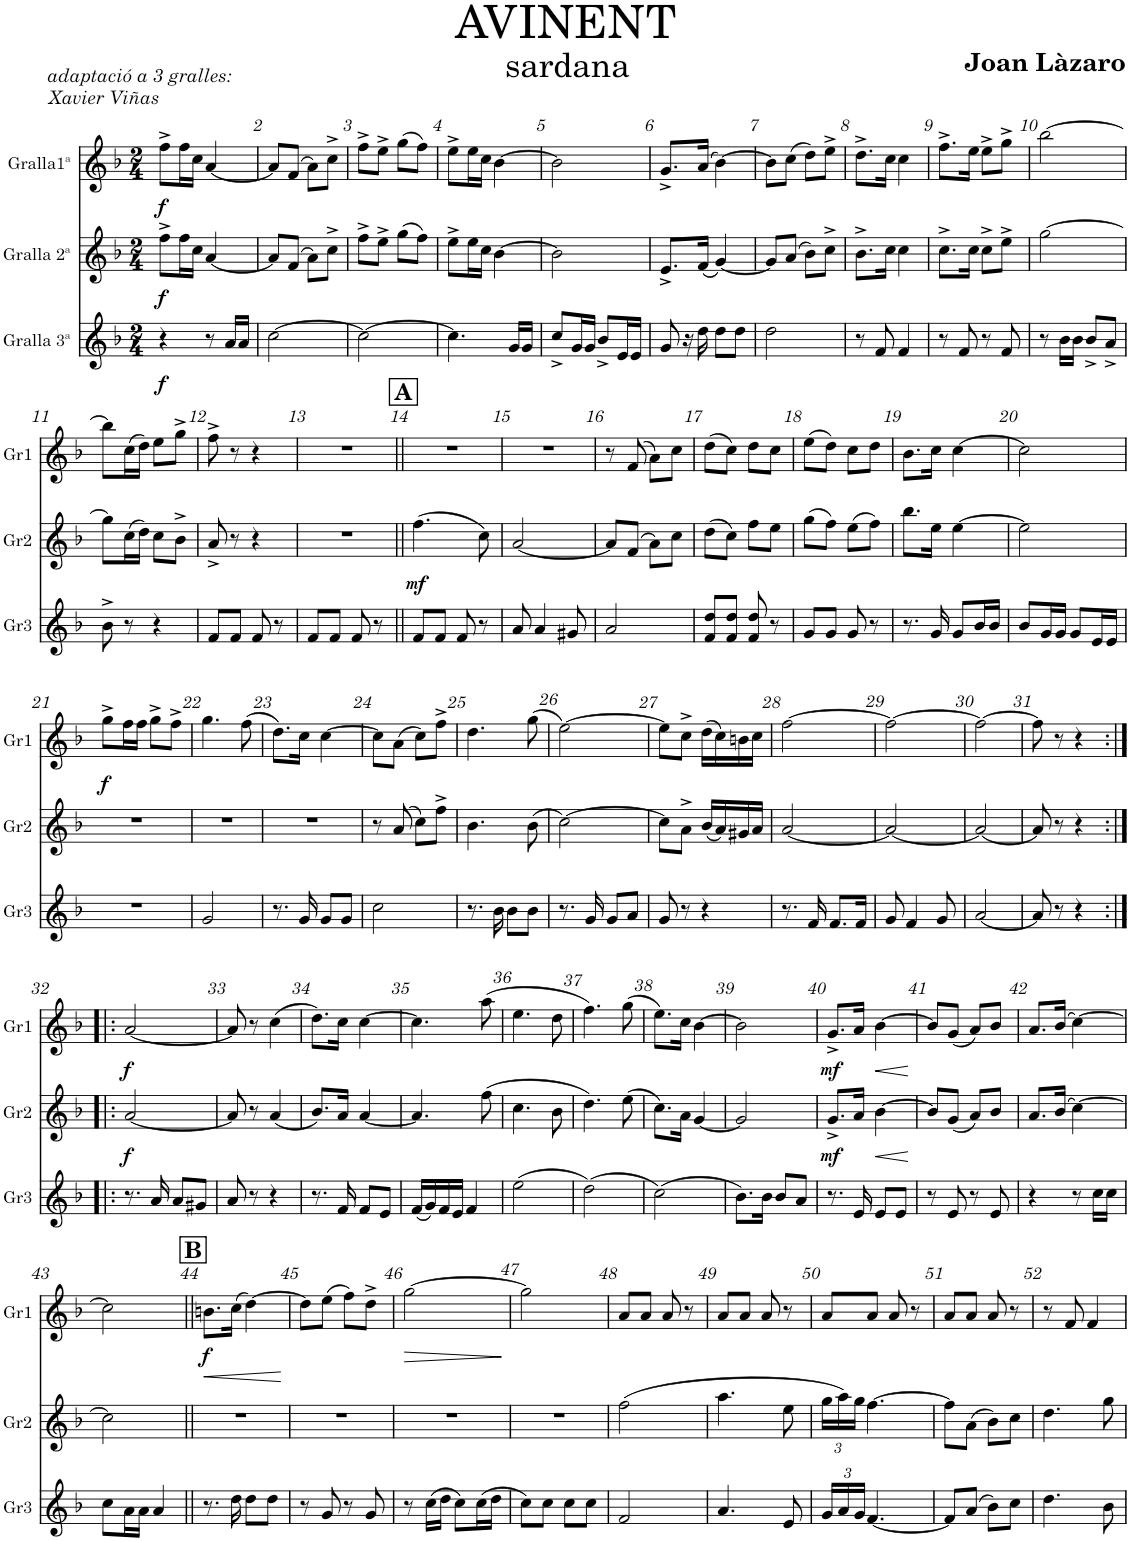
**kern	**dynam	**kern	**dynam	**kern	**dynam
*part3	*part3	*part2	*part2	*part1	*part1
*staff3	*staff3	*staff2	*staff2	*staff1	*staff1
*I"Gralla 3ª	*	*I"Gralla 2ª	*	*I"Gralla1ª	*
*I'Gr3	*	*I'Gr2	*	*I'Gr1	*
*clefG2	*	*clefG2	*	*clefG2	*
*k[b-]	*	*k[b-]	*	*k[b-]	*
*M2/4	*	*M2/4	*	*M2/4	*
=1	=1	=1	=1	=1	=1
!	!LO:DY:b	!	!LO:DY:b	!	!LO:DY:b
4r	f	8ff^\L	f	8ff^\L	f
.	.	16ff\L	.	16ff\L	.
.	.	16cc\JJ	.	16cc\JJ	.
8r	.	[4a/	.	[4a/	.
16a/LL	.	.	.	.	.
16a/JJ	.	.	.	.	.
=2	=2	=2	=2	=2	=2
[2cc\	.	8a/L]	.	8a/L]	.
.	.	(8f/J	.	(8f/J	.
.	.	8a\L)	.	8a\L)	.
.	.	8cc^\J	.	8cc^\J	.
=3	=3	=3	=3	=3	=3
2cc\_	.	8ff^\L	.	8ff^\L	.
.	.	8ee^\J	.	8ee^\J	.
.	.	(8gg\L	.	(8gg\L	.
.	.	8ff\J)	.	8ff\J)	.
=4	=4	=4	=4	=4	=4
4.cc\]	.	8ee^\L	.	8ee^\L	.
.	.	16ee\L	.	16ee\L	.
.	.	16cc\JJ	.	16cc\JJ	.
.	.	[4b-\	.	[4b-\	.
16g/LL	.	.	.	.	.
16g/JJ	.	.	.	.	.
=5	=5	=5	=5	=5	=5
8cc^/L	.	2b-\]	.	2b-\]	.
16g/L	.	.	.	.	.
16g/JJ	.	.	.	.	.
8b-^/L	.	.	.	.	.
16e/L	.	.	.	.	.
16e/JJ	.	.	.	.	.
=6	=6	=6	=6	=6	=6
8g/	.	8.e^/L	.	8.g^/L	.
16r	.	.	.	.	.
16dd\	.	(16f/Jk	.	(16a/Jk	.
8dd\L	.	[4g/)	.	[4b-\)	.
8dd\J	.	.	.	.	.
=7	=7	=7	=7	=7	=7
2dd\	.	8g/L]	.	8b-\L]	.
.	.	(8a/J	.	(8cc\J	.
.	.	8b-\L)	.	8dd\L)	.
.	.	8cc^\J	.	8ee^\J	.
=8	=8	=8	=8	=8	=8
8r	.	8.b-^\L	.	8.dd^\L	.
8f/	.	.	.	.	.
.	.	16cc\Jk	.	16cc\Jk	.
4f/	.	4cc\	.	4cc\	.
=9	=9	=9	=9	=9	=9
8r	.	8.cc^\L	.	8.ff^\L	.
8f/	.	.	.	.	.
.	.	16cc\Jk	.	16ee\Jk	.
8r	.	8cc^\L	.	8ee^\L	.
8f/	.	8ee^\J	.	8gg^\J	.
=10	=10	=10	=10	=10	=10
8r	.	[2gg\	.	[2bb-\	.
16b-\LL	.	.	.	.	.
16b-\JJ	.	.	.	.	.
8b-^/L	.	.	.	.	.
8a^/J	.	.	.	.	.
!!LO:LB:g=z
=11	=11	=11	=11	=11	=11
8b-^\	.	8gg\L]	.	8bb-\L]	.
8r	.	(16cc\L	.	(16cc\L	.
.	.	16dd\JJ)	.	16dd\JJ)	.
4r	.	8cc\L	.	8ee\L	.
.	.	8b-^\J	.	8gg^\J	.
=12	=12	=12	=12	=12	=12
8f/L	.	8a^/	.	8ff^\	.
8f/J	.	8r	.	8r	.
8f/	.	4r	.	4r	.
8r	.	.	.	.	.
=13	=13	=13	=13	=13	=13
8f/L	.	2r	.	2r	.
8f/J	.	.	.	.	.
8f/	.	.	.	.	.
8r	.	.	.	.	.
!!LO:REH:place=s1:a:B:cj:fs=14:t=A
=14||	=14||	=14||	=14||	=14||	=14||
!	!	!	!LO:DY:b	!	!
8f/L	.	(4.ff\	mf	2r	.
8f/J	.	.	.	.	.
8f/	.	.	.	.	.
8r	.	8cc\)	.	.	.
=15	=15	=15	=15	=15	=15
8a/	.	[2a/	.	2r	.
4a/	.	.	.	.	.
8g#X/	.	.	.	.	.
=16	=16	=16	=16	=16	=16
2a/	.	8a/L]	.	8r	.
.	.	(8f/J	.	(8f/	.
.	.	8a\L)	.	8a\L)	.
.	.	8cc\J	.	8cc\J	.
=17	=17	=17	=17	=17	=17
8f/ 8dd/L	.	(8dd\L	.	(8dd\L	.
8f/ 8dd/J	.	8cc\J)	.	8cc\J)	.
8f/ 8dd/	.	8ff\L	.	8dd\L	.
8r	.	8ee\J	.	8cc\J	.
=18	=18	=18	=18	=18	=18
8g/L	.	(8gg\L	.	(8ee\L	.
8g/J	.	8ff\J)	.	8dd\J)	.
8g/	.	(8ee\L	.	8cc\L	.
8r	.	8ff\J)	.	8dd\J	.
=19	=19	=19	=19	=19	=19
8.r	.	8.bb-\L	.	8.b-\L	.
16g/	.	16ee\Jk	.	16cc\Jk	.
8g/L	.	[4ee\	.	[4cc\	.
16b-/L	.	.	.	.	.
16b-/JJ	.	.	.	.	.
=20	=20	=20	=20	=20	=20
8b-/L	.	2ee\]	.	2cc\]	.
16g/L	.	.	.	.	.
16g/JJ	.	.	.	.	.
8g/L	.	.	.	.	.
16e/L	.	.	.	.	.
16e/JJ	.	.	.	.	.
!!LO:LB:g=z
=21	=21	=21	=21	=21	=21
!	!	!	!	!	!LO:DY:b
2r	.	2r	.	8gg^\L	f
.	.	.	.	16ff\L	.
.	.	.	.	16ff\JJ	.
.	.	.	.	8gg^\L	.
.	.	.	.	8ff^\J	.
=22	=22	=22	=22	=22	=22
2g/	.	2r	.	4.gg\	.
.	.	.	.	(8ff\	.
=23	=23	=23	=23	=23	=23
8.r	.	2r	.	8.dd\L)	.
16g/	.	.	.	16cc\Jk	.
8g/L	.	.	.	[4cc\	.
8g/J	.	.	.	.	.
=24	=24	=24	=24	=24	=24
2cc\	.	8r	.	8cc\L]	.
.	.	(8a/	.	(8a\J	.
.	.	8cc\L)	.	8cc\L)	.
.	.	8ff^\J	.	8ff^\J	.
=25	=25	=25	=25	=25	=25
8.r	.	4.b-\	.	4.dd\	.
16b-\	.	.	.	.	.
8b-\L	.	.	.	.	.
8b-\J	.	(8b-\	.	(8gg\	.
=26	=26	=26	=26	=26	=26
8.r	.	[2cc\)	.	[2ee\)	.
16g/	.	.	.	.	.
8g/L	.	.	.	.	.
8a/J	.	.	.	.	.
=27	=27	=27	=27	=27	=27
8g/	.	8cc\L]	.	8ee\L]	.
8r	.	8a^\J	.	8cc^\J	.
4r	.	(16b-/LL	.	(16dd\LL	.
.	.	16a/)	.	16cc\)	.
.	.	16g#X/	.	16bn\	.
.	.	16a/JJ	.	16cc\JJ	.
=28	=28	=28	=28	=28	=28
8.r	.	[2a/	.	[2ff\	.
16f/	.	.	.	.	.
8.f/L	.	.	.	.	.
16f/Jk	.	.	.	.	.
=29	=29	=29	=29	=29	=29
8g/	.	2a/_	.	2ff\_	.
4f/	.	.	.	.	.
8g/	.	.	.	.	.
=30	=30	=30	=30	=30	=30
[2a/	.	2a/_	.	2ff\_	.
=31	=31	=31	=31	=31	=31
8a/]	.	8a/]	.	8ff\]	.
8r	.	8r	.	8r	.
4r	.	4r	.	4r	.
!!LO:LB:g=z
=32:|!|:	=32:|!|:	=32:|!|:	=32:|!|:	=32:|!|:	=32:|!|:
!	!	!	!LO:DY:b	!	!LO:DY:b
8.r	.	[2a/	f	[2a/	f
16a/	.	.	.	.	.
8a/L	.	.	.	.	.
8g#X/J	.	.	.	.	.
=33	=33	=33	=33	=33	=33
8a/	.	8a/]	.	8a/]	.
8r	.	8r	.	8r	.
4r	.	(4a/	.	(4cc\	.
=34	=34	=34	=34	=34	=34
8.r	.	8.b-/L)	.	8.dd\L)	.
16f/	.	16a/Jk	.	16cc\Jk	.
8f/L	.	[4a/	.	[4cc\	.
8e/J	.	.	.	.	.
=35	=35	=35	=35	=35	=35
(16f/LL	.	4.a/]	.	4.cc\]	.
16g/)	.	.	.	.	.
16f/	.	.	.	.	.
16e/JJ	.	.	.	.	.
4f/	.	.	.	.	.
.	.	(8ff\	.	(8aa\	.
=36	=36	=36	=36	=36	=36
(2ee\	.	4.cc\	.	4.ee\	.
.	.	8b-\	.	8dd\	.
=37	=37	=37	=37	=37	=37
(2dd\)	.	4.dd\)	.	4.ff\)	.
.	.	(8ee\	.	(8gg\	.
=38	=38	=38	=38	=38	=38
(2cc\)	.	8.cc\L)	.	8.ee\L)	.
.	.	16a\Jk	.	16cc\Jk	.
.	.	[4g/	.	[4b-\	.
=39	=39	=39	=39	=39	=39
8.b-\L)	.	2g/]	.	2b-\]	.
16b-\Jk	.	.	.	.	.
8b-/L	.	.	.	.	.
8a/J	.	.	.	.	.
=40	=40	=40	=40	=40	=40
!	!	!	!LO:DY:b	!	!LO:DY:b
8.r	.	8.g^/L	mf	8.g^/L	mf
16e/	.	16a/Jk	.	16a/Jk	.
!	!	!	!LO:HP:b	!	!LO:HP:b
8e/L	.	[4b-\	<	[4b-\	<
8e/J	.	.	.	.	.
.	.	.	[	.	[
=41	=41	=41	=41	=41	=41
8r	.	8b-/L]	.	8b-/L]	.
8e/	.	(8g/J	.	(8g/J	.
8r	.	8a/L)	.	8a/L)	.
8e/	.	8b-/J	.	8b-/J	.
=42	=42	=42	=42	=42	=42
4r	.	8.a/L	.	8.a/L	.
.	.	(16b-/Jk	.	(16b-/Jk	.
8r	.	[4cc\)	.	[4cc\)	.
16cc\LL	.	.	.	.	.
16cc\JJ	.	.	.	.	.
!!LO:LB:g=z
=43	=43	=43	=43	=43	=43
8cc\L	.	2cc\]	.	2cc\]	.
16a\L	.	.	.	.	.
16a\JJ	.	.	.	.	.
4a/	.	.	.	.	.
!!LO:REH:place=s1:a:B:cj:fs=14:t=B
=44||	=44||	=44||	=44||	=44||	=44||
!	!	!	!LO:HP:b	!	!LO:DY:b
8.r	.	2r	<	8.bn\L	f
16dd\	.	.	.	(16cc\Jk	.
8dd\L	.	.	.	[4dd\)	.
8dd\J	.	.	.	.	.
.	.	.	[	.	.
=45	=45	=45	=45	=45	=45
8r	.	2r	.	8dd\L]	.
8g/	.	.	.	(8ee\J	.
8r	.	.	.	8ff\L)	.
8g/	.	.	.	8dd^\J	.
=46	=46	=46	=46	=46	=46
!	!	!	!	!	!LO:HP:b
8r	.	2r	.	[2gg\	>
(16cc\LL	.	.	.	.	.
16dd\JJ	.	.	.	.	.
8cc\L)	.	.	.	.	.
(16cc\L	.	.	.	.	.
16dd\JJ	.	.	.	.	.
.	.	.	.	.	]
=47	=47	=47	=47	=47	=47
8cc\L)	.	2r	.	2gg\]	.
8cc\J	.	.	.	.	.
8cc\L	.	.	.	.	.
8cc\J	.	.	.	.	.
=48	=48	=48	=48	=48	=48
2f/	.	(2ff\	.	8a/L	.
.	.	.	.	8a/J	.
.	.	.	.	8a/	.
.	.	.	.	8r	.
=49	=49	=49	=49	=49	=49
4.a/	.	4.aa\	.	8a/L	.
.	.	.	.	8a/J	.
.	.	.	.	8a/	.
8e/	.	8ee\	.	8r	.
=50	=50	=50	=50	=50	=50
*Xbrackettup	*	*Xbrackettup	*	*	*
24g/LL	.	24gg\LL	.	8a/L	.
24a/	.	24aa\)	.	.	.
24g/JJ	.	24gg\JJ	.	.	.
[4.f/	.	[4.ff\	.	8a/J	.
.	.	.	.	8a/	.
.	.	.	.	8r	.
=51	=51	=51	=51	=51	=51
8f/L]	.	8ff\L]	.	8a/L	.
(8a/J	.	(8a\J	.	8a/J	.
8b-\L)	.	8b-\L)	.	8a/	.
8cc\J	.	8cc\J	.	8r	.
=52	=52	=52	=52	=52	=52
4.dd\	.	4.dd\	.	8r	.
.	.	.	.	8f/	.
.	.	.	.	4f/	.
8b-\	.	8gg\	.	.	.
=	=	=	=	=	=
*-	*-	*-	*-	*-	*-
